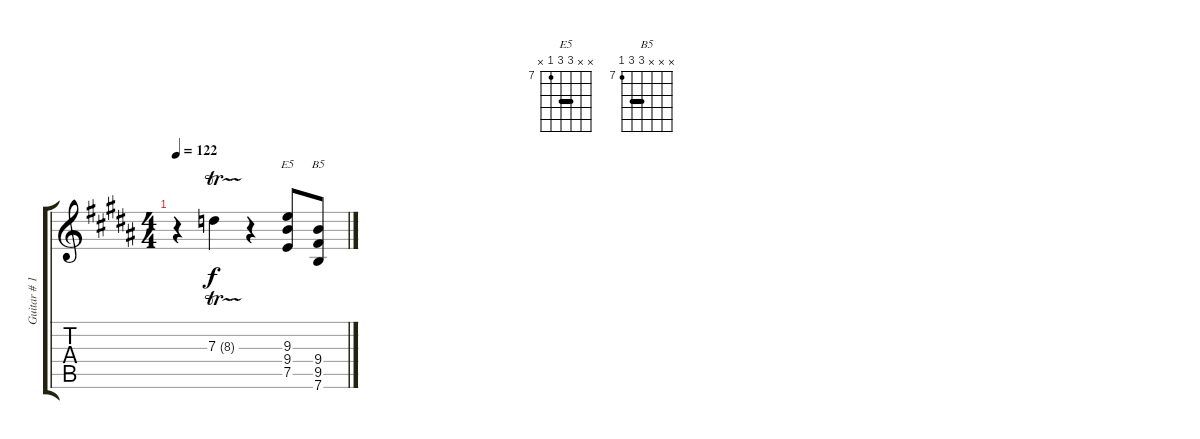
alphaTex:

\track ("Guitar # 1" "Guitar # 1") {instrument overdrivenguitar}
\staff {score tabs}
\tuning (E4 B3 G3 D3 A2 E2) {hide}
\chord ("E5" x x 9 9 7 x) {firstfret 7 barre 9}
\chord ("B5" x x x 9 9 7) {firstfret 7 barre 9}
\ts (4 4)
\tempo 122
\clef g2
\ks b
r.4{dy f} 7.3{tr (8 16)}.4 r.4 (9.3 9.4 7.5).8{ch "E5"} (9.4 9.5 7.6).8{ch "B5"}
